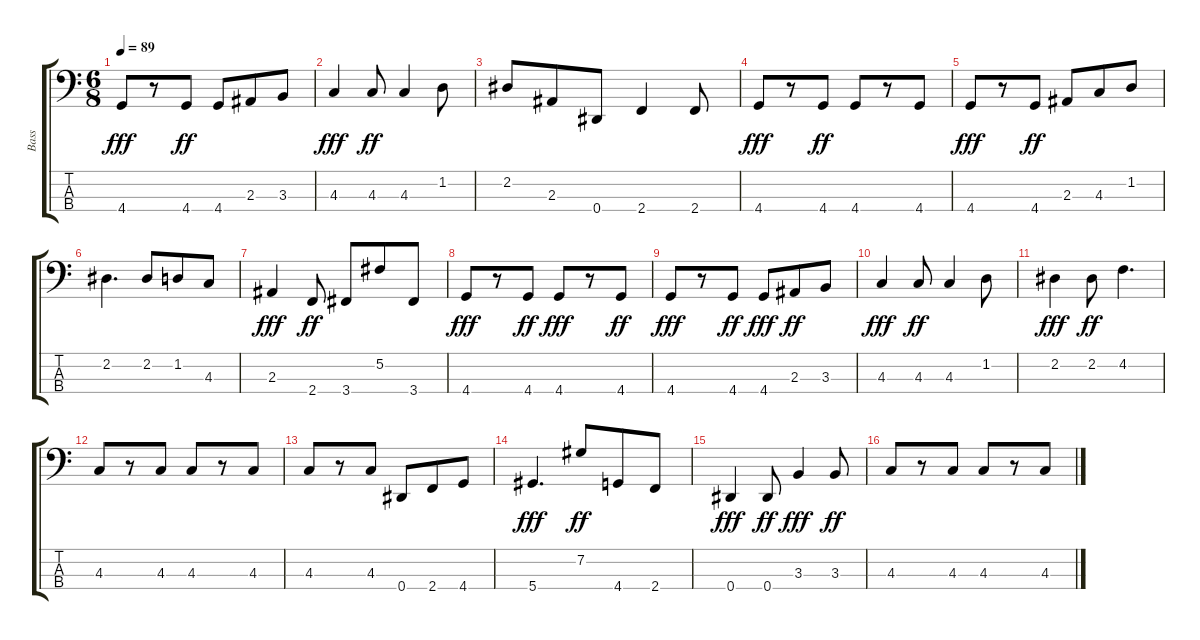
\track ("Bass" "Bass") {instrument electricbassfinger}
\staff {score tabs}
\tuning (Gb2 Db2 Ab1 Eb1) {hide}
\ts (6 8)
\tempo 89
\clef f4
\ks c
4.4.8{dy fff} r.8 4.4.8{dy ff} 4.4.8 2.3.8 3.3.8 |
4.3.4{dy fff} 4.3.8{dy ff} 4.3.4 1.2.8 |
2.2.8 2.3.8 0.4.8 2.4.4 2.4.8 |
4.4.8{dy fff} r.8 4.4.8{dy ff} 4.4.8 r.8 4.4.8 |
4.4.8{dy fff} r.8 4.4.8{dy ff} 2.3.8 4.3.8 1.2.8 |
2.2.4{d} 2.2.8 1.2.8 4.3.8 |
2.3.4{dy fff} 2.4.8{dy ff} 3.4.8 5.2.8 3.4.8 |
4.4.8{dy fff} r.8 4.4.8{dy ff} 4.4.8{dy fff} r.8 4.4.8{dy ff} |
4.4.8{dy fff} r.8 4.4.8{dy ff} 4.4.8{dy fff} 2.3.8{dy ff} 3.3.8 |
4.3.4{dy fff} 4.3.8{dy ff} 4.3.4 1.2.8 |
2.2.4{dy fff} 2.2.8{dy ff} 4.2.4{d} |
4.3.8 r.8 4.3.8 4.3.8 r.8 4.3.8 |
4.3.8 r.8 4.3.8 0.4.8 2.4.8 4.4.8 |
5.4.4{d dy fff} 7.2.8{dy ff} 4.4.8 2.4.8 |
0.4.4{dy fff} 0.4.8{dy ff} 3.3.4{dy fff} 3.3.8{dy ff} |
4.3.8 r.8 4.3.8 4.3.8 r.8 4.3.8
